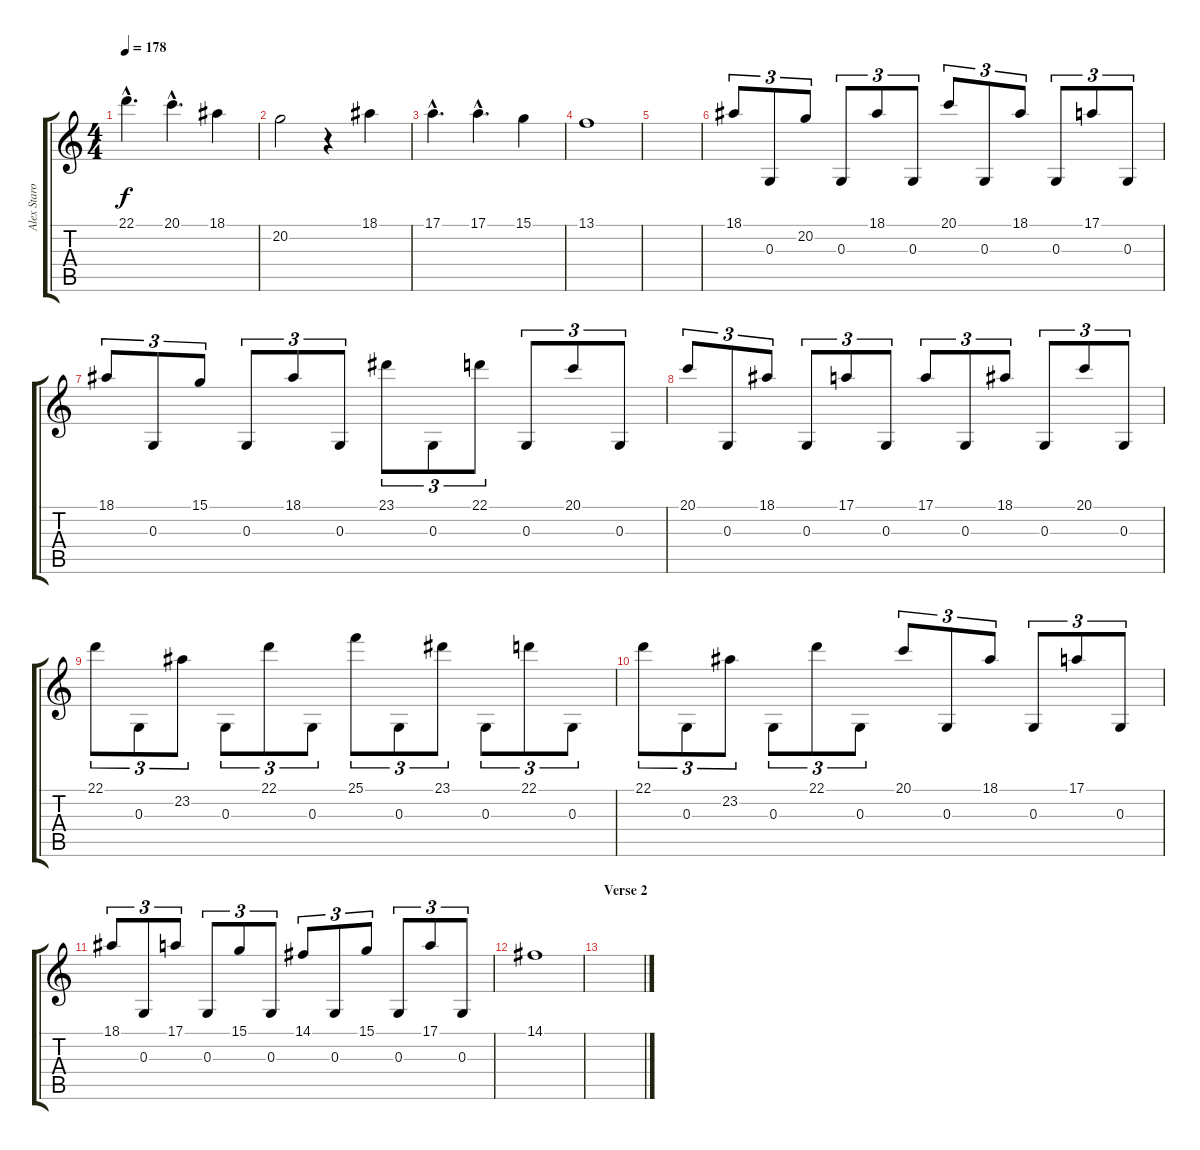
\track ("Alex Staropoli" "Alex Staro") {instrument tremolostrings}
\staff {score tabs}
\tuning (E4 B3 G3 D3 A2 E2) {hide}
\ts (4 4)
\tempo 178
\clef g2
\ks c
22.1{hac}.4{d dy f} 20.1{hac}.4{d} 18.1.4 |
20.2.2 r.4 18.1.4 |
17.1{hac}.4{d} 17.1{hac}.4{d} 15.1.4 |
13.1.1 |
|
18.1.8{tu (3 2)} 0.3.8{tu (3 2)} 20.2.8{tu (3 2)} 0.3.8{tu (3 2)} 18.1.8{tu (3 2)} 0.3.8{tu (3 2)} 20.1.8{tu (3 2)} 0.3.8{tu (3 2)} 18.1.8{tu (3 2)} 0.3.8{tu (3 2)} 17.1.8{tu (3 2)} 0.3.8{tu (3 2)} |
18.1.8{tu (3 2)} 0.3.8{tu (3 2)} 15.1.8{tu (3 2)} 0.3.8{tu (3 2)} 18.1.8{tu (3 2)} 0.3.8{tu (3 2)} 23.1.8{tu (3 2)} 0.3.8{tu (3 2)} 22.1.8{tu (3 2)} 0.3.8{tu (3 2)} 20.1.8{tu (3 2)} 0.3.8{tu (3 2)} |
20.1.8{tu (3 2)} 0.3.8{tu (3 2)} 18.1.8{tu (3 2)} 0.3.8{tu (3 2)} 17.1.8{tu (3 2)} 0.3.8{tu (3 2)} 17.1.8{tu (3 2)} 0.3.8{tu (3 2)} 18.1.8{tu (3 2)} 0.3.8{tu (3 2)} 20.1.8{tu (3 2)} 0.3.8{tu (3 2)} |
22.1.8{tu (3 2)} 0.3.8{tu (3 2)} 23.2.8{tu (3 2)} 0.3.8{tu (3 2)} 22.1.8{tu (3 2)} 0.3.8{tu (3 2)} 25.1.8{tu (3 2)} 0.3.8{tu (3 2)} 23.1.8{tu (3 2)} 0.3.8{tu (3 2)} 22.1.8{tu (3 2)} 0.3.8{tu (3 2)} |
22.1.8{tu (3 2)} 0.3.8{tu (3 2)} 23.2.8{tu (3 2)} 0.3.8{tu (3 2)} 22.1.8{tu (3 2)} 0.3.8{tu (3 2)} 20.1.8{tu (3 2)} 0.3.8{tu (3 2)} 18.1.8{tu (3 2)} 0.3.8{tu (3 2)} 17.1.8{tu (3 2)} 0.3.8{tu (3 2)} |
18.1.8{tu (3 2)} 0.3.8{tu (3 2)} 17.1.8{tu (3 2)} 0.3.8{tu (3 2)} 15.1.8{tu (3 2)} 0.3.8{tu (3 2)} 14.1.8{tu (3 2)} 0.3.8{tu (3 2)} 15.1.8{tu (3 2)} 0.3.8{tu (3 2)} 17.1.8{tu (3 2)} 0.3.8{tu (3 2)} |
14.1.1 |
\section ("" "Verse 2")
